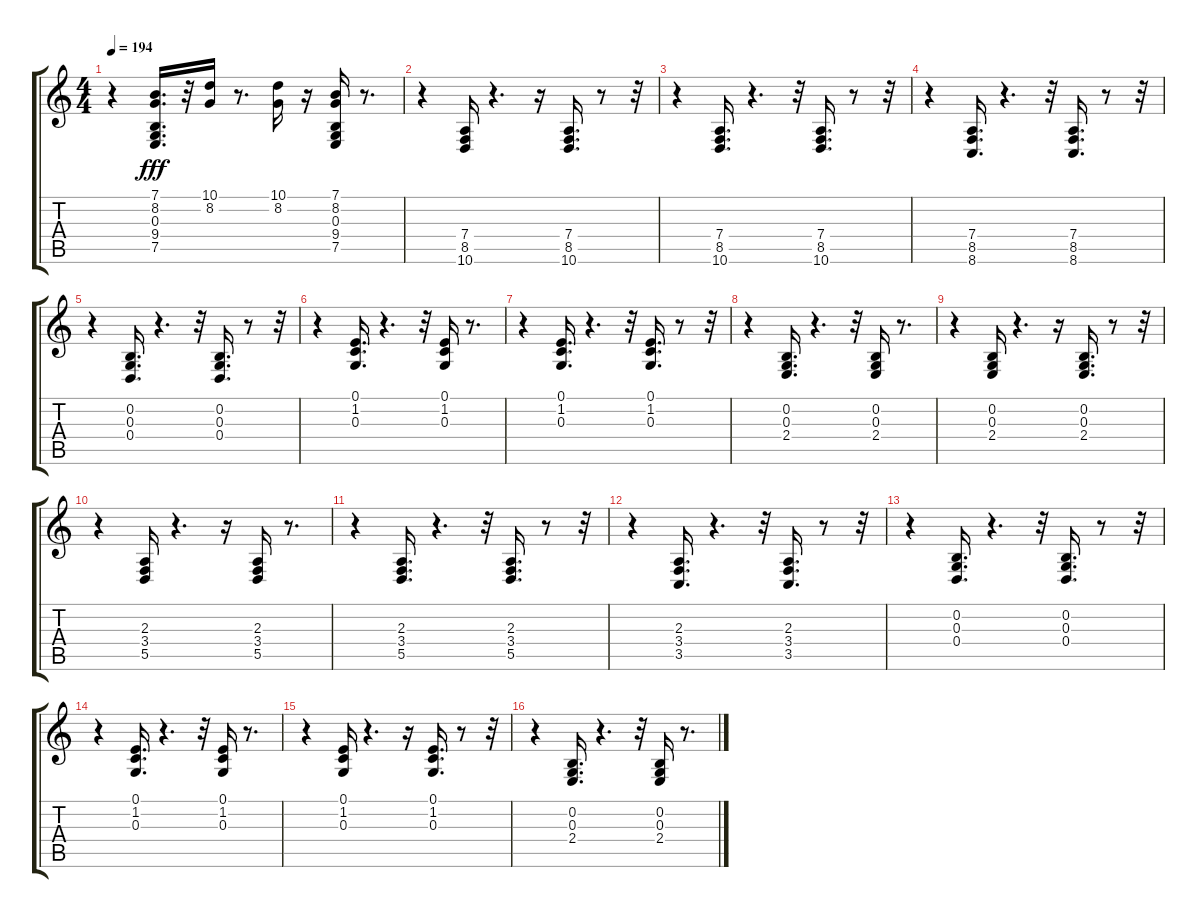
\track "" {instrument brightacousticpiano}
\staff {score tabs}
\tuning (E4 B3 G3 D3 A2 E2) {hide}
\ts (4 4)
\tempo 194
\clef g2
\ks c
r.4{dy fff} (7.1 8.2 0.3 9.4 7.5).16{d} r.32 (10.1 8.2).16 r.8{d} (10.1 8.2).16 r.16 (7.1 8.2 0.3 9.4 7.5).16 r.8{d} |
r.4 (7.4 8.5 10.6).16 r.4{d} r.16 (7.4 8.5 10.6).16{d} r.8 r.32 |
r.4 (7.4 8.5 10.6).16{d} r.4{d} r.32 (7.4 8.5 10.6).16{d} r.8 r.32 |
r.4 (7.4 8.5 8.6).16{d} r.4{d} r.32 (7.4 8.5 8.6).16{d} r.8 r.32 |
r.4 (0.2 0.3 0.4).16{d} r.4{d} r.32 (0.2 0.3 0.4).16{d} r.8 r.32 |
r.4 (0.1 1.2 0.3).16{d} r.4{d} r.32 (0.1 1.2 0.3).16 r.8{d} |
r.4 (0.1 1.2 0.3).16{d} r.4{d} r.32 (0.1 1.2 0.3).16{d} r.8 r.32 |
r.4 (0.2 0.3 2.4).16{d} r.4{d} r.32 (0.2 0.3 2.4).16 r.8{d} |
r.4 (0.2 0.3 2.4).16 r.4{d} r.16 (0.2 0.3 2.4).16{d} r.8 r.32 |
r.4 (2.3 3.4 5.5).16 r.4{d} r.16 (2.3 3.4 5.5).16 r.8{d} |
r.4 (2.3 3.4 5.5).16{d} r.4{d} r.32 (2.3 3.4 5.5).16{d} r.8 r.32 |
r.4 (2.3 3.4 3.5).16{d} r.4{d} r.32 (2.3 3.4 3.5).16{d} r.8 r.32 |
r.4 (0.2 0.3 0.4).16{d} r.4{d} r.32 (0.2 0.3 0.4).16{d} r.8 r.32 |
r.4 (0.1 1.2 0.3).16{d} r.4{d} r.32 (0.1 1.2 0.3).16 r.8{d} |
r.4 (0.1 1.2 0.3).16 r.4{d} r.16 (0.1 1.2 0.3).16{d} r.8 r.32 |
r.4 (0.2 0.3 2.4).16{d} r.4{d} r.32 (0.2 0.3 2.4).16 r.8{d}
